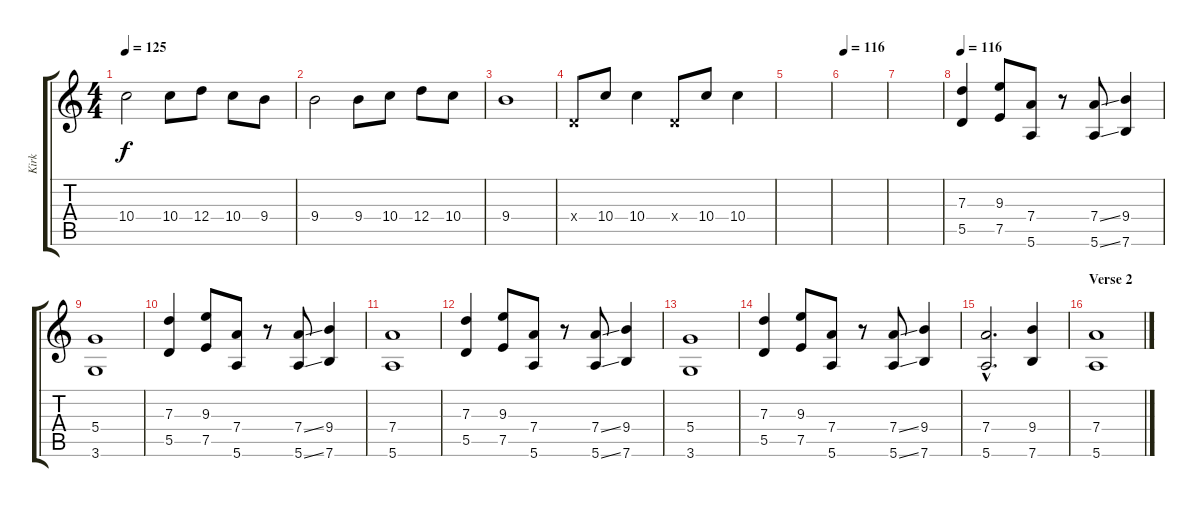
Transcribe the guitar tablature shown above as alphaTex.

\track ("Kirk" "Kirk") {instrument distortionguitar}
\staff {score tabs}
\tuning (E4 B3 G3 D3 A2 E2) {hide}
\ts (4 4)
\tempo 125
\clef g2
\ks c
10.4.2{dy f} 10.4.8 12.4.8 10.4.8 9.4.8 |
9.4.2 9.4.8 10.4.8 12.4.8 10.4.8 |
9.4.1 |
0.4{x}.8 10.4.8 10.4.4 0.4{x}.8 10.4.8 10.4.4 |
|
\tempo 116
|
|
\tempo 116
(7.3 5.5).4 (9.3 7.5).8 (7.4 5.6).8 r.8 (7.4{ss} 5.6{ss}).8 (9.4 7.6).4 |
(5.4 3.6).1 |
(7.3 5.5).4 (9.3 7.5).8 (7.4 5.6).8 r.8 (7.4{ss} 5.6{ss}).8 (9.4 7.6).4 |
(7.4 5.6).1 |
(7.3 5.5).4 (9.3 7.5).8 (7.4 5.6).8 r.8 (7.4{ss} 5.6{ss}).8 (9.4 7.6).4 |
(5.4 3.6).1 |
(7.3 5.5).4 (9.3 7.5).8 (7.4 5.6).8 r.8 (7.4{ss} 5.6{ss}).8 (9.4 7.6).4 |
(7.4{hac} 5.6{hac}).2{d} (9.4 7.6).4 |
\section ("" "Verse 2")
(7.4 5.6).1
